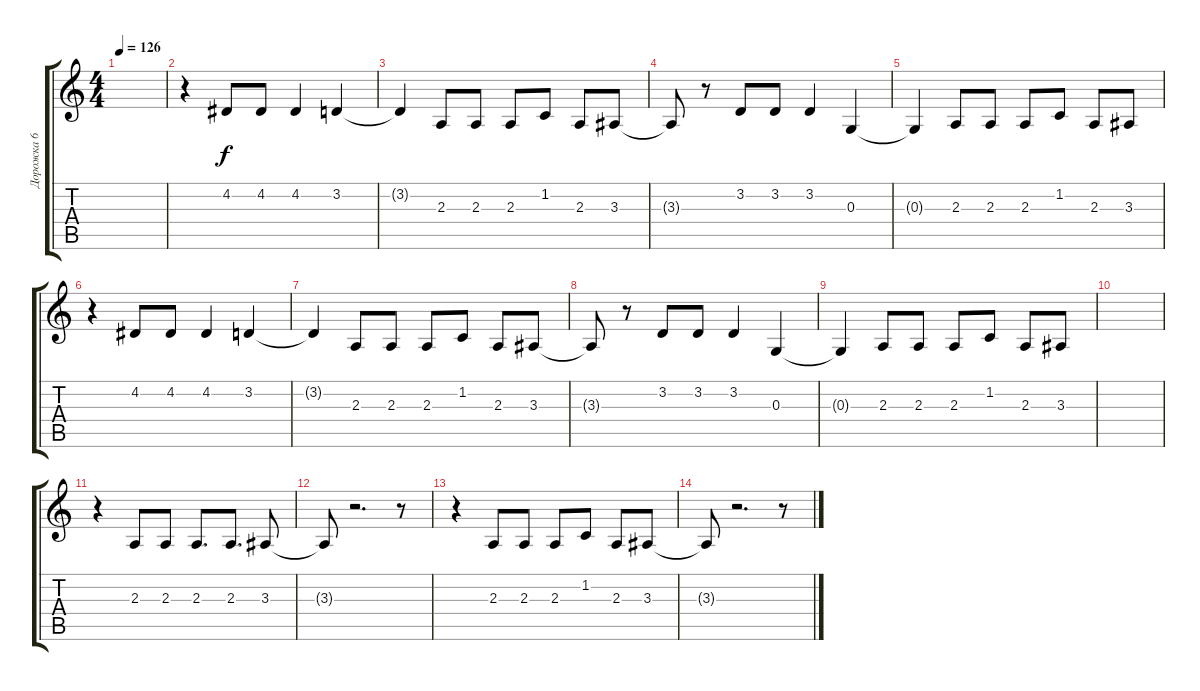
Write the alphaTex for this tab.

\track ("Дорожка 6" "Дорожка 6") {instrument oboe}
\staff {score tabs}
\tuning (E4 B3 G3 D3 A2 E2) {hide}
\ts (4 4)
\tempo 126
\clef g2
\ks c
|
r.4 4.2.8 4.2.8 4.2.4 3.2.4 |
3.2{t}.4 2.3.8 2.3.8 2.3.8 1.2.8 2.3.8 3.3.8 |
3.3{t}.8 r.8 3.2.8 3.2.8 3.2.4 0.3.4 |
0.3{t}.4 2.3.8 2.3.8 2.3.8 1.2.8 2.3.8 3.3.8 |
r.4 4.2.8 4.2.8 4.2.4 3.2.4 |
3.2{t}.4 2.3.8 2.3.8 2.3.8 1.2.8 2.3.8 3.3.8 |
3.3{t}.8 r.8 3.2.8 3.2.8 3.2.4 0.3.4 |
0.3{t}.4 2.3.8 2.3.8 2.3.8 1.2.8 2.3.8 3.3.8 |
|
r.4 2.3.8 2.3.8 2.3.8{d} 2.3.8{d} 3.3.8 |
3.3{t}.8 r.2{d} r.8 |
r.4 2.3.8 2.3.8 2.3.8 1.2.8 2.3.8 3.3.8 |
3.3{t}.8 r.2{d} r.8
